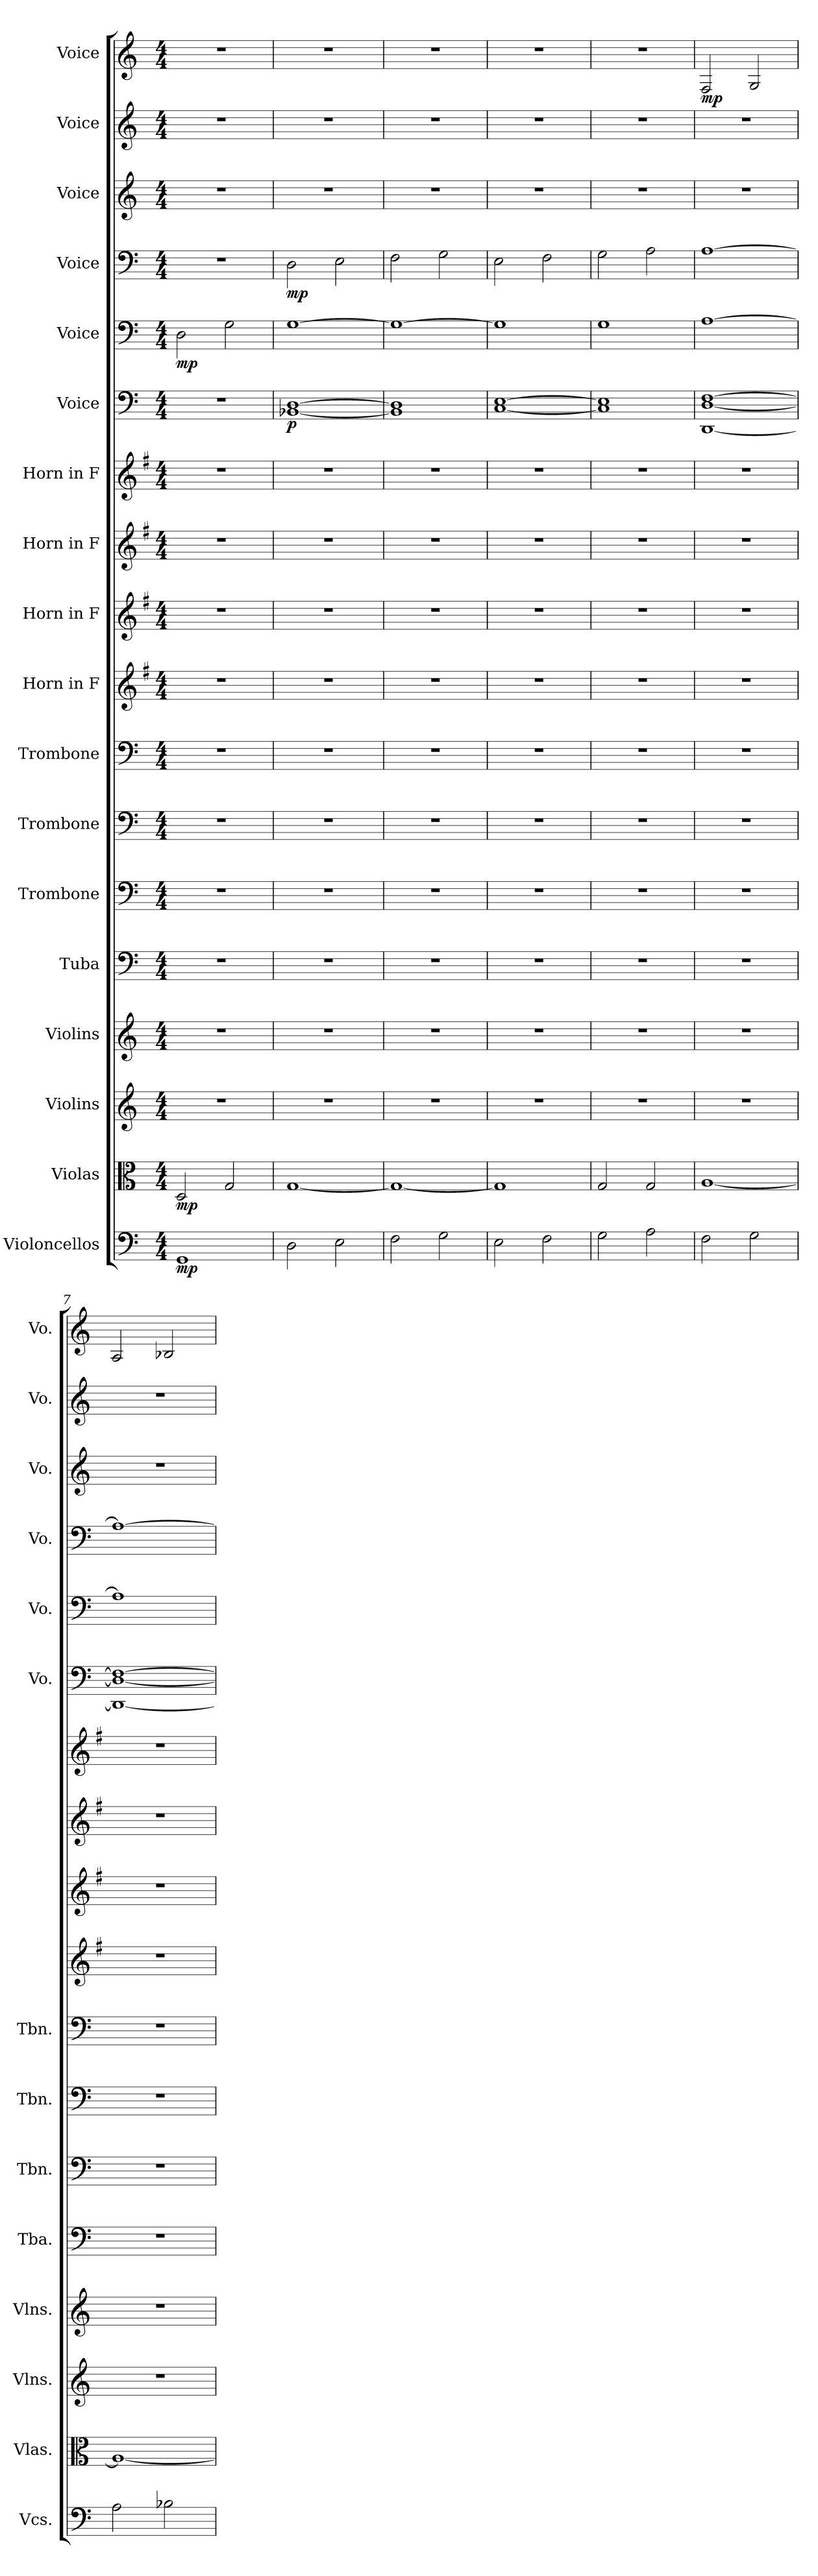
**kern	**dynam	**kern	**dynam	**kern	**kern	**kern	**kern	**kern	**kern	**kern	**kern	**kern	**kern	**kern	**dynam	**kern	**dynam	**kern	**dynam	**kern	**kern	**kern	**dynam
*part18	*part18	*part17	*part17	*part16	*part15	*part14	*part13	*part12	*part11	*part10	*part9	*part8	*part7	*part6	*part6	*part5	*part5	*part4	*part4	*part3	*part2	*part1	*part1
*staff18	*staff18	*staff17	*staff17	*staff16	*staff15	*staff14	*staff13	*staff12	*staff11	*staff10	*staff9	*staff8	*staff7	*staff6	*staff6	*staff5	*staff5	*staff4	*staff4	*staff3	*staff2	*staff1	*staff1
*I"Violoncellos	*	*I"Violas	*	*I"Violins	*I"Violins	*I"Tuba	*I"Trombone	*I"Trombone	*I"Trombone	*I"Horn in F	*I"Horn in F	*I"Horn in F	*I"Horn in F	*I"Voice	*	*I"Voice	*	*I"Voice	*	*I"Voice	*I"Voice	*I"Voice	*
*I'Vcs.	*	*I'Vlas.	*	*I'Vlns.	*I'Vlns.	*I'Tba.	*I'Tbn.	*I'Tbn.	*I'Tbn.	*	*	*	*	*I'Vo.	*	*I'Vo.	*	*I'Vo.	*	*I'Vo.	*I'Vo.	*I'Vo.	*
*clefF4	*	*clefC3	*	*clefG2	*clefG2	*clefF4	*clefF4	*clefF4	*clefF4	*clefG2	*clefG2	*clefG2	*clefG2	*clefF4	*	*clefF4	*	*clefF4	*	*clefG2	*clefG2	*clefG2	*
*	*	*	*	*	*	*	*	*	*	*ITrd4c7	*ITrd4c7	*ITrd4c7	*ITrd4c7	*	*	*	*	*	*	*	*	*	*
*k[]	*	*k[]	*	*k[]	*k[]	*k[]	*k[]	*k[]	*k[]	*k[]	*k[]	*k[]	*k[]	*k[]	*	*k[]	*	*k[]	*	*k[]	*k[]	*k[]	*
*M4/4	*	*M4/4	*	*M4/4	*M4/4	*M4/4	*M4/4	*M4/4	*M4/4	*M4/4	*M4/4	*M4/4	*M4/4	*M4/4	*	*M4/4	*	*M4/4	*	*M4/4	*M4/4	*M4/4	*
*MM52	*	*MM52	*	*MM52	*MM52	*MM52	*MM52	*MM52	*MM52	*MM52	*MM52	*MM52	*MM52	*MM52	*	*MM52	*	*MM52	*	*MM52	*MM52	*MM52	*
=1	=1	=1	=1	=1	=1	=1	=1	=1	=1	=1	=1	=1	=1	=1	=1	=1	=1	=1	=1	=1	=1	=1	=1
!	!LO:DY:b	!	!LO:DY:b	!	!	!	!	!	!	!	!	!	!	!	!	!	!LO:DY:b	!	!	!	!	!	!
1GG	mp	2D/	mp	1r	1r	1r	1r	1r	1r	1r	1r	1r	1r	1r	.	2D\	mp	1r	.	1r	1r	1r	.
.	.	2G/	.	.	.	.	.	.	.	.	.	.	.	.	.	2G\	.	.	.	.	.	.	.
=2	=2	=2	=2	=2	=2	=2	=2	=2	=2	=2	=2	=2	=2	=2	=2	=2	=2	=2	=2	=2	=2	=2	=2
!	!	!	!	!	!	!	!	!	!	!	!	!	!	!	!LO:DY:b	!	!	!	!LO:DY:b	!	!	!	!
2D\	.	[1G	.	1r	1r	1r	1r	1r	1r	1r	1r	1r	1r	[1BB-X [1D	p	[1G	.	2D\	mp	1r	1r	1r	.
2E\	.	.	.	.	.	.	.	.	.	.	.	.	.	.	.	.	.	2E\	.	.	.	.	.
=3	=3	=3	=3	=3	=3	=3	=3	=3	=3	=3	=3	=3	=3	=3	=3	=3	=3	=3	=3	=3	=3	=3	=3
2F\	.	1G_	.	1r	1r	1r	1r	1r	1r	1r	1r	1r	1r	1BB-] 1D]	.	1G_	.	2F\	.	1r	1r	1r	.
2G\	.	.	.	.	.	.	.	.	.	.	.	.	.	.	.	.	.	2G\	.	.	.	.	.
=4	=4	=4	=4	=4	=4	=4	=4	=4	=4	=4	=4	=4	=4	=4	=4	=4	=4	=4	=4	=4	=4	=4	=4
2E\	.	1G]	.	1r	1r	1r	1r	1r	1r	1r	1r	1r	1r	[1C [1E	.	1G]	.	2E\	.	1r	1r	1r	.
2F\	.	.	.	.	.	.	.	.	.	.	.	.	.	.	.	.	.	2F\	.	.	.	.	.
=5	=5	=5	=5	=5	=5	=5	=5	=5	=5	=5	=5	=5	=5	=5	=5	=5	=5	=5	=5	=5	=5	=5	=5
2G\	.	2G/	.	1r	1r	1r	1r	1r	1r	1r	1r	1r	1r	1C] 1E]	.	1G	.	2G\	.	1r	1r	1r	.
2A\	.	2G/	.	.	.	.	.	.	.	.	.	.	.	.	.	.	.	2A\	.	.	.	.	.
=6	=6	=6	=6	=6	=6	=6	=6	=6	=6	=6	=6	=6	=6	=6	=6	=6	=6	=6	=6	=6	=6	=6	=6
!	!	!	!	!	!	!	!	!	!	!	!	!	!	!	!	!	!	!	!	!	!	!	!LO:DY:b
2F\	.	[1A	.	1r	1r	1r	1r	1r	1r	1r	1r	1r	1r	[1DD [1D [1F	.	[1A	.	[1A	.	1r	1r	2F/	mp
2G\	.	.	.	.	.	.	.	.	.	.	.	.	.	.	.	.	.	.	.	.	.	2G/	.
=7	=7	=7	=7	=7	=7	=7	=7	=7	=7	=7	=7	=7	=7	=7	=7	=7	=7	=7	=7	=7	=7	=7	=7
2A\	.	1A_	.	1r	1r	1r	1r	1r	1r	1r	1r	1r	1r	1DD_ 1D_ 1F_	.	1A]	.	1A_	.	1r	1r	2A/	.
2B-X\	.	.	.	.	.	.	.	.	.	.	.	.	.	.	.	.	.	.	.	.	.	2B-X/	.
=	=	=	=	=	=	=	=	=	=	=	=	=	=	=	=	=	=	=	=	=	=	=	=
*-	*-	*-	*-	*-	*-	*-	*-	*-	*-	*-	*-	*-	*-	*-	*-	*-	*-	*-	*-	*-	*-	*-	*-
